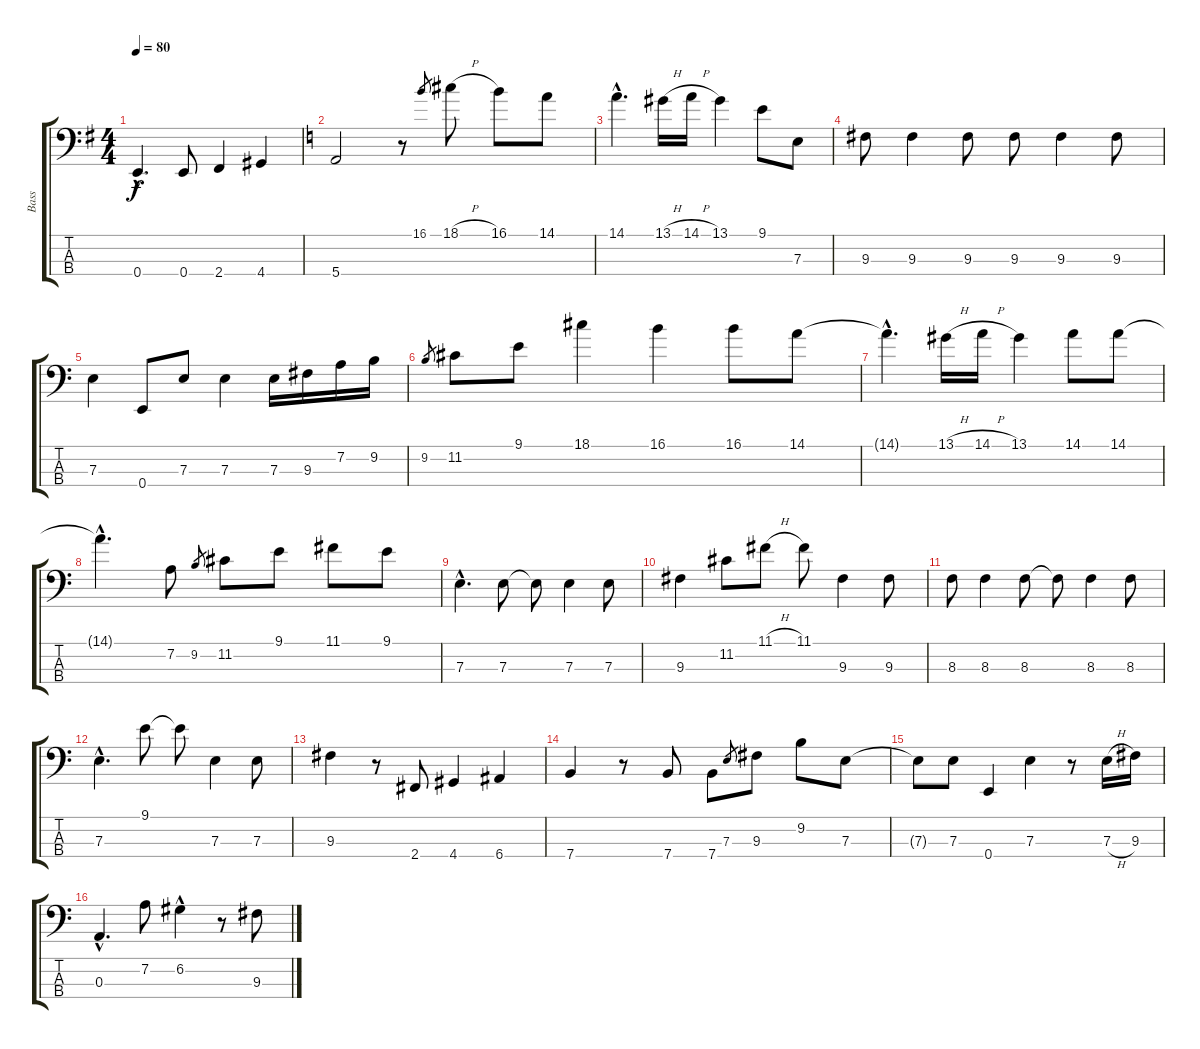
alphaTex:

\track ("Bass" "Bass") {instrument fretlessbass}
\staff {score tabs}
\tuning (G2 D2 A1 E1) {hide}
\ts (4 4)
\tempo 80
\clef f4
\ks g
0.4{hac}.4{d dy f} 0.4.8 2.4.4 4.4.4 |
\ks c
5.4.2 r.8 16.1.8{gr} 18.1{h}.8 16.1.8 14.1.8 |
14.1{hac}.4{d} 13.1{h}.16 14.1{h}.16 13.1.4 9.1.8 7.3.8 |
9.3.8 9.3.4 9.3.8 9.3.8 9.3.4 9.3.8 |
7.3.4 0.4.8 7.3.8 7.3.4 7.3.16 9.3.16 7.2.16 9.2.16 |
9.2.8{gr} 11.2.8 9.1.8 18.1.4 16.1.4 16.1.8 14.1.8 |
14.1{hac t}.4{d} 13.1{h}.16 14.1{h}.16 13.1.4 14.1.8 14.1.8 |
14.1{hac t}.4{d} 7.2.8 9.2.8{gr} 11.2.8 9.1.8 11.1.8 9.1.8 |
7.3{hac}.4{d} 7.3.8 7.3{t}.8 7.3.4 7.3.8 |
9.3.4 11.2.8 11.1{h}.8 11.1.8 9.3.4 9.3.8 |
8.3.8 8.3.4 8.3.8 8.3{t}.8 8.3.4 8.3.8 |
7.3{hac}.4{d} 9.1.8 9.1{t}.8 7.3.4 7.3.8 |
9.3.4 r.8 2.4.8 4.4.4 6.4.4 |
7.4.4 r.8 7.4.8 7.4.8 7.3.8{gr} 9.3.8 9.2.8 7.3.8 |
7.3{t}.8 7.3.8 0.4.4 7.3.4 r.8 7.3{h}.16 9.3.16 |
0.3{hac}.4{d} 7.2.8 6.2{hac}.4 r.8 9.3.8
